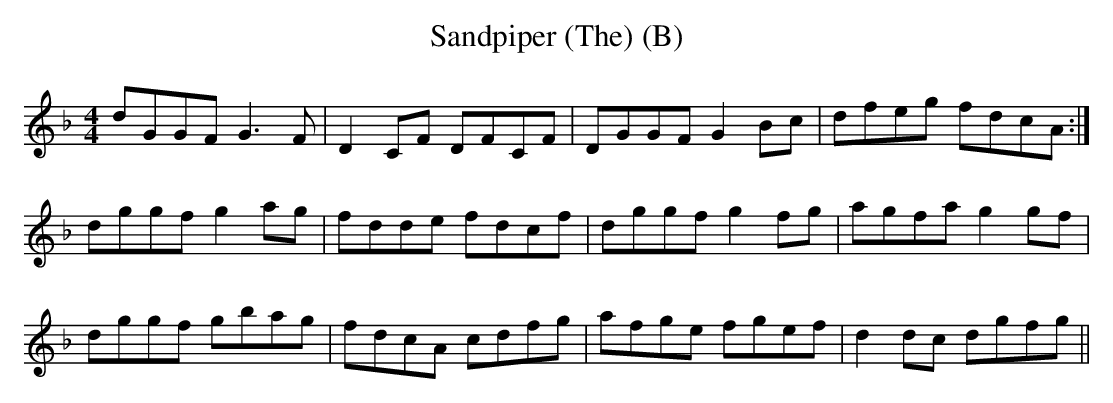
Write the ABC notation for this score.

X:1
T: Sandpiper (The) (B)
L: 1/8
M: 4/4
K: Gdor
dGGF G3 F|D2 CF DFCF|DGGF G2 Bc|dfeg fdcA :|
dggf g2 ag|fdde fdcf|dggf g2 fg|agfa g2 gf|
dggf gbag|fdcA cdfg|afge fgef|d2 dc dgfg ||
